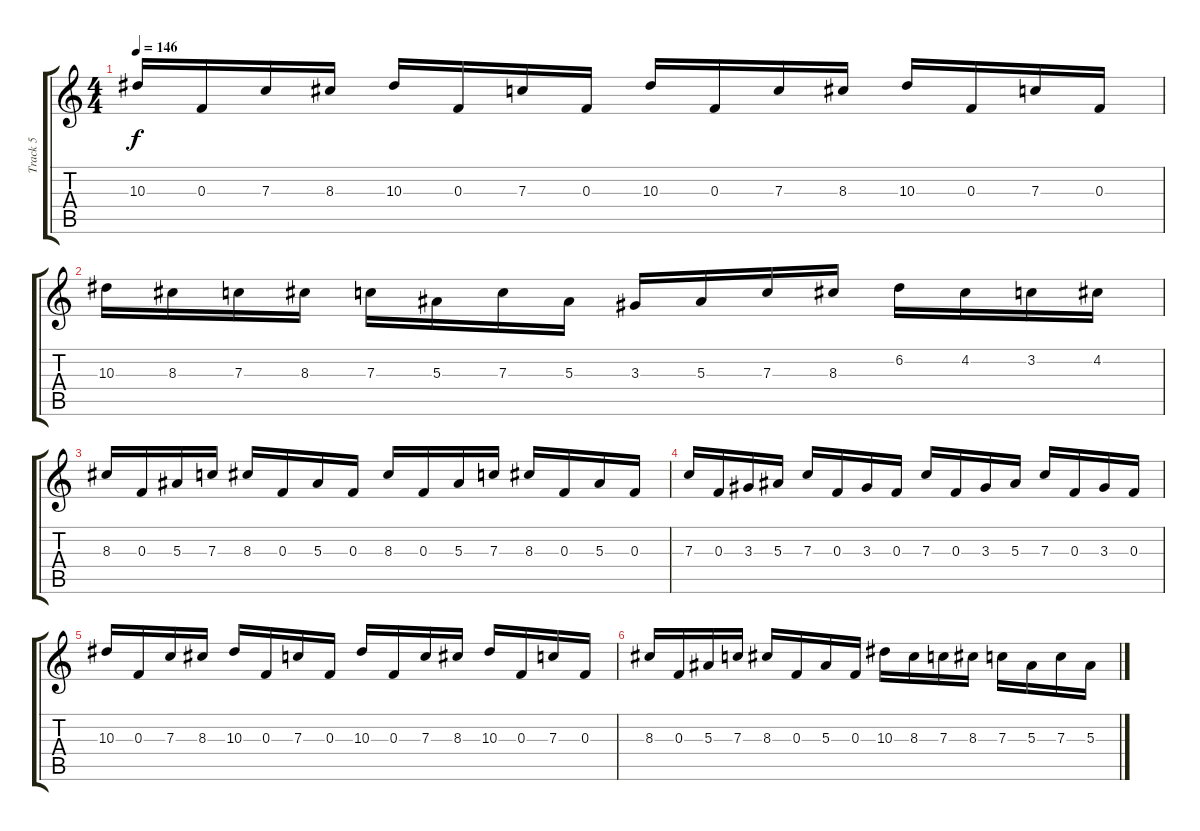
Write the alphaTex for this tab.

\track ("Track 5" "Track 5") {instrument distortionguitar bank 255}
\staff {score tabs}
\tuning (D4 A3 F3 C3 G2 C2) {hide}
\ts (4 4)
\tempo 146
\clef g2
\ks c
10.3.16{dy f} 0.3.16 7.3.16 8.3.16 10.3.16 0.3.16 7.3.16 0.3.16 10.3.16 0.3.16 7.3.16 8.3.16 10.3.16 0.3.16 7.3.16 0.3.16 |
10.3.16 8.3.16 7.3.16 8.3.16 7.3.16 5.3.16 7.3.16 5.3.16 3.3.16 5.3.16 7.3.16 8.3.16 6.2.16 4.2.16 3.2.16 4.2.16 |
8.3.16 0.3.16 5.3.16 7.3.16 8.3.16 0.3.16 5.3.16 0.3.16 8.3.16 0.3.16 5.3.16 7.3.16 8.3.16 0.3.16 5.3.16 0.3.16 |
7.3.16 0.3.16 3.3.16 5.3.16 7.3.16 0.3.16 3.3.16 0.3.16 7.3.16 0.3.16 3.3.16 5.3.16 7.3.16 0.3.16 3.3.16 0.3.16 |
10.3.16 0.3.16 7.3.16 8.3.16 10.3.16 0.3.16 7.3.16 0.3.16 10.3.16 0.3.16 7.3.16 8.3.16 10.3.16 0.3.16 7.3.16 0.3.16 |
8.3.16 0.3.16 5.3.16 7.3.16 8.3.16 0.3.16 5.3.16 0.3.16 10.3.16 8.3.16 7.3.16 8.3.16 7.3.16 5.3.16 7.3.16 5.3.16
